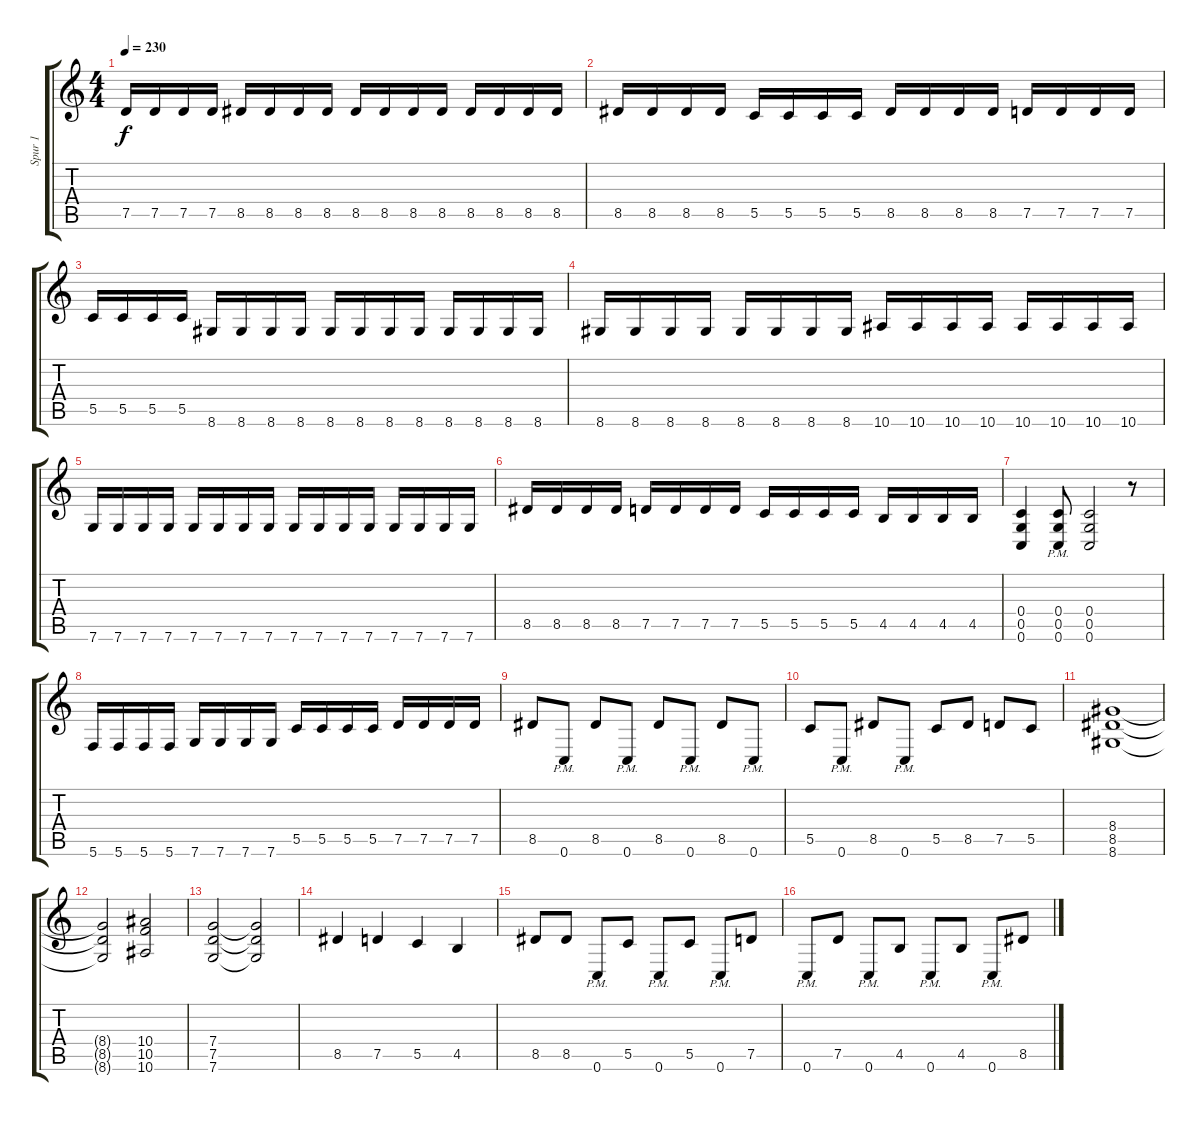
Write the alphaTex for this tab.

\track ("Spur 1" "Spur 1") {instrument distortionguitar}
\staff {score tabs}
\tuning (D4 A3 F3 C3 G2 C2) {hide}
\ts (4 4)
\tempo 230
\clef g2
\ks c
7.5.16{dy f} 7.5.16 7.5.16 7.5.16 8.5.16 8.5.16 8.5.16 8.5.16 8.5.16 8.5.16 8.5.16 8.5.16 8.5.16 8.5.16 8.5.16 8.5.16 |
8.5.16 8.5.16 8.5.16 8.5.16 5.5.16 5.5.16 5.5.16 5.5.16 8.5.16 8.5.16 8.5.16 8.5.16 7.5.16 7.5.16 7.5.16 7.5.16 |
5.5.16 5.5.16 5.5.16 5.5.16 8.6.16 8.6.16 8.6.16 8.6.16 8.6.16 8.6.16 8.6.16 8.6.16 8.6.16 8.6.16 8.6.16 8.6.16 |
8.6.16 8.6.16 8.6.16 8.6.16 8.6.16 8.6.16 8.6.16 8.6.16 10.6.16 10.6.16 10.6.16 10.6.16 10.6.16 10.6.16 10.6.16 10.6.16 |
7.6.16 7.6.16 7.6.16 7.6.16 7.6.16 7.6.16 7.6.16 7.6.16 7.6.16 7.6.16 7.6.16 7.6.16 7.6.16 7.6.16 7.6.16 7.6.16 |
8.5.16 8.5.16 8.5.16 8.5.16 7.5.16 7.5.16 7.5.16 7.5.16 5.5.16 5.5.16 5.5.16 5.5.16 4.5.16 4.5.16 4.5.16 4.5.16 |
(0.4 0.5 0.6).4 (0.4{pm} 0.5{pm} 0.6{pm}).8 (0.4 0.5 0.6).2 r.8 |
5.6.16 5.6.16 5.6.16 5.6.16 7.6.16 7.6.16 7.6.16 7.6.16 5.5.16 5.5.16 5.5.16 5.5.16 7.5.16 7.5.16 7.5.16 7.5.16 |
8.5.8 0.6{pm}.8 8.5.8 0.6{pm}.8 8.5.8 0.6{pm}.8 8.5.8 0.6{pm}.8 |
5.5.8 0.6{pm}.8 8.5.8 0.6{pm}.8 5.5.8 8.5.8 7.5.8 5.5.8 |
(8.4 8.5 8.6).1 |
(8.4{t} 8.5{t} 8.6{t}).2 (10.4 10.5 10.6).2 |
(7.4 7.5 7.6).2 (7.4{t} 7.5{t} 7.6{t}).2 |
8.5.4 7.5.4 5.5.4 4.5.4 |
8.5.8 8.5.8 0.6{pm}.8 5.5.8 0.6{pm}.8 5.5.8 0.6{pm}.8 7.5.8 |
0.6{pm}.8 7.5.8 0.6{pm}.8 4.5.8 0.6{pm}.8 4.5.8 0.6{pm}.8 8.5.8
